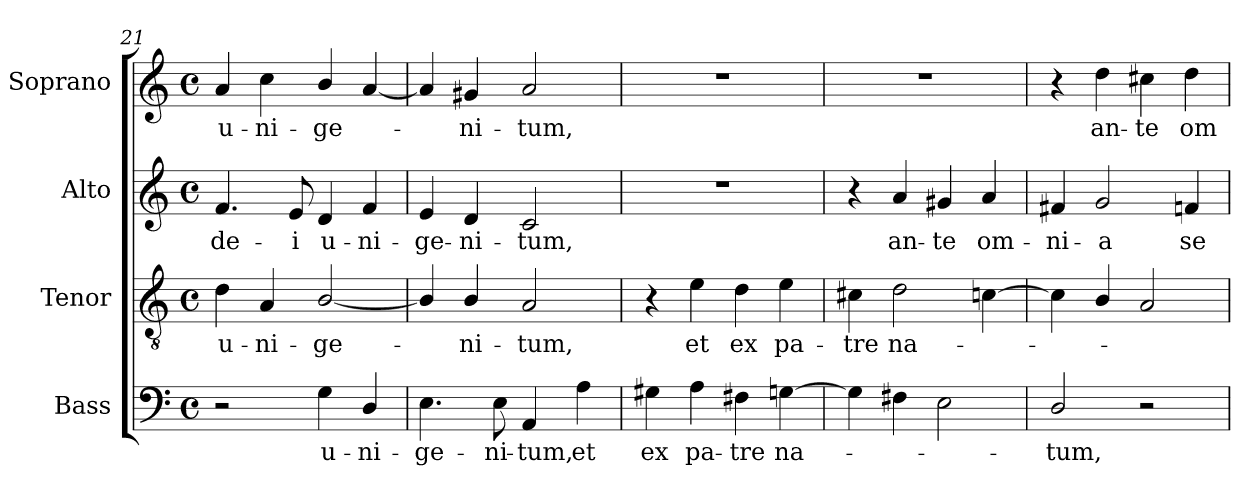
**kern	**text	**kern	**text	**kern	**text	**kern	**text
*part4	*part4	*part3	*part3	*part2	*part2	*part1	*part1
*staff4	*staff4	*staff3	*staff3	*staff2	*staff2	*staff1	*staff1
*I"Bass	*	*I"Tenor	*	*I"Alto	*	*I"Soprano	*
*I'B.	*	*I'T.	*	*I'A.	*	*I'S.	*
*clefF4	*	*clefGv2	*	*clefG2	*	*clefG2	*
*	*	*ITrd7c12	*	*	*	*	*
*k[]	*	*k[]	*	*k[]	*	*k[]	*
*C:	*	*C:	*	*C:	*	*C:	*
*M4/4	*	*M4/4	*	*M4/4	*	*M4/4	*
*met(c)	*	*met(c)	*	*met(c)	*	*met(c)	*
=21	=21	=21	=21	=21	=21	=21	=21
!	!	!	!LO:LY:b:color=#000000	!	!	!	!
!	!	!	!	!	!LO:LY:b:color=#000000	!	!
!	!	!	!	!	!	!	!LO:LY:b:color=#000000
2r	.	4Di\	u-	4.fi/	de-	4ai/	u-
!	!	!	!LO:LY:b:color=#000000	!	!	!	!
!	!	!	!	!	!	!	!LO:LY:b:color=#000000
.	.	4AAi/	-ni-	.	.	4cci\	-ni-
!	!	!	!	!	!LO:LY:b:color=#000000	!	!
.	.	.	.	8ei/	-i	.	.
!	!LO:LY:b:color=#000000	!	!	!	!	!	!
!	!	!	!LO:LY:b:color=#000000	!	!	!	!
!	!	!	!	!	!LO:LY:b:color=#000000	!	!
!	!	!	!	!	!	!	!LO:LY:b:color=#000000
4Gi\	u-	[2BBi/	-ge-	4di/	u-	4bi/	-ge-
!	!LO:LY:b:color=#000000	!	!	!	!	!	!
!	!	!	!	!	!LO:LY:b:color=#000000	!	!
4Di/	-ni-	.	.	4fi/	-ni-	[4ai/	.
=22	=22	=22	=22	=22	=22	=22	=22
!	!LO:LY:b:color=#000000	!	!	!	!	!	!
!	!	!	!	!	!LO:LY:b:color=#000000	!	!
4.Ei\	-ge-	4BBi/]	.	4ei/	-ge-	4ai/]	.
!	!	!	!LO:LY:b:color=#000000	!	!	!	!
!	!	!	!	!	!LO:LY:b:color=#000000	!	!
!	!	!	!	!	!	!	!LO:LY:b:color=#000000
.	.	4BBi/	-ni-	4di/	-ni-	4g#Xi/	-ni-
!	!LO:LY:b:color=#000000	!	!	!	!	!	!
8Ei\	-ni-	.	.	.	.	.	.
!	!LO:LY:b:color=#000000	!	!	!	!	!	!
!	!	!	!LO:LY:b:color=#000000	!	!	!	!
!	!	!	!	!	!LO:LY:b:color=#000000	!	!
!	!	!	!	!	!	!	!LO:LY:b:color=#000000
4AAi/	-tum,	2AAi/	-tum,	2ci/	-tum,	2ai/	-tum,
!	!LO:LY:b:color=#000000	!	!	!	!	!	!
4Ai\	et	.	.	.	.	.	.
=23	=23	=23	=23	=23	=23	=23	=23
!	!LO:LY:b:color=#000000	!	!	!	!	!	!
4G#Xi\	ex	4r	.	1r	.	1r	.
!	!LO:LY:b:color=#000000	!	!	!	!	!	!
!	!	!	!LO:LY:b:color=#000000	!	!	!	!
4Ai\	pa-	4Ei\	et	.	.	.	.
!	!LO:LY:b:color=#000000	!	!	!	!	!	!
!	!	!	!LO:LY:b:color=#000000	!	!	!	!
4F#Xi\	-tre	4Di\	ex	.	.	.	.
!	!LO:LY:b:color=#000000	!	!	!	!	!	!
!	!	!	!LO:LY:b:color=#000000	!	!	!	!
[4Gni\	na-	4Ei\	pa-	.	.	.	.
!!LO:LB:g=z
=24	=24	=24	=24	=24	=24	=24	=24
!	!	!	!LO:LY:b:color=#000000	!	!	!	!
4Gi\]	.	4C#Xi\	-tre	4r	.	1r	.
!	!	!	!LO:LY:b:color=#000000	!	!	!	!
!	!	!	!	!	!LO:LY:b:color=#000000	!	!
4F#i\	.	2Di\	na-	4ai/	an-	.	.
!	!	!	!	!	!LO:LY:b:color=#000000	!	!
2Ei\	.	.	.	4g#Xi/	-te	.	.
!	!	!	!	!	!LO:LY:b:color=#000000	!	!
.	.	[4Cni\	.	4ai/	om-	.	.
=25	=25	=25	=25	=25	=25	=25	=25
!	!LO:LY:b:color=#000000	!	!	!	!	!	!
!	!	!	!	!	!LO:LY:b:color=#000000	!	!
2Di/	-tum,	4Ci\]	.	4f#Xi/	-ni-	4r	.
!	!	!	!	!	!LO:LY:b:color=#000000	!	!
!	!	!	!	!	!	!	!LO:LY:b:color=#000000
.	.	4BBi/	.	2gi/	-a	4ddi\	an-
!	!	!	!	!	!	!	!LO:LY:b:color=#000000
2r	.	2AAi/	.	.	.	4cc#Xi\	-te
!	!	!	!	!	!LO:LY:b:color=#000000	!	!
!	!	!	!	!	!	!	!LO:LY:b:color=#000000
.	.	.	.	4fni/	se-	4ddi\	om-
=	=	=	=	=	=	=	=
*-	*-	*-	*-	*-	*-	*-	*-
